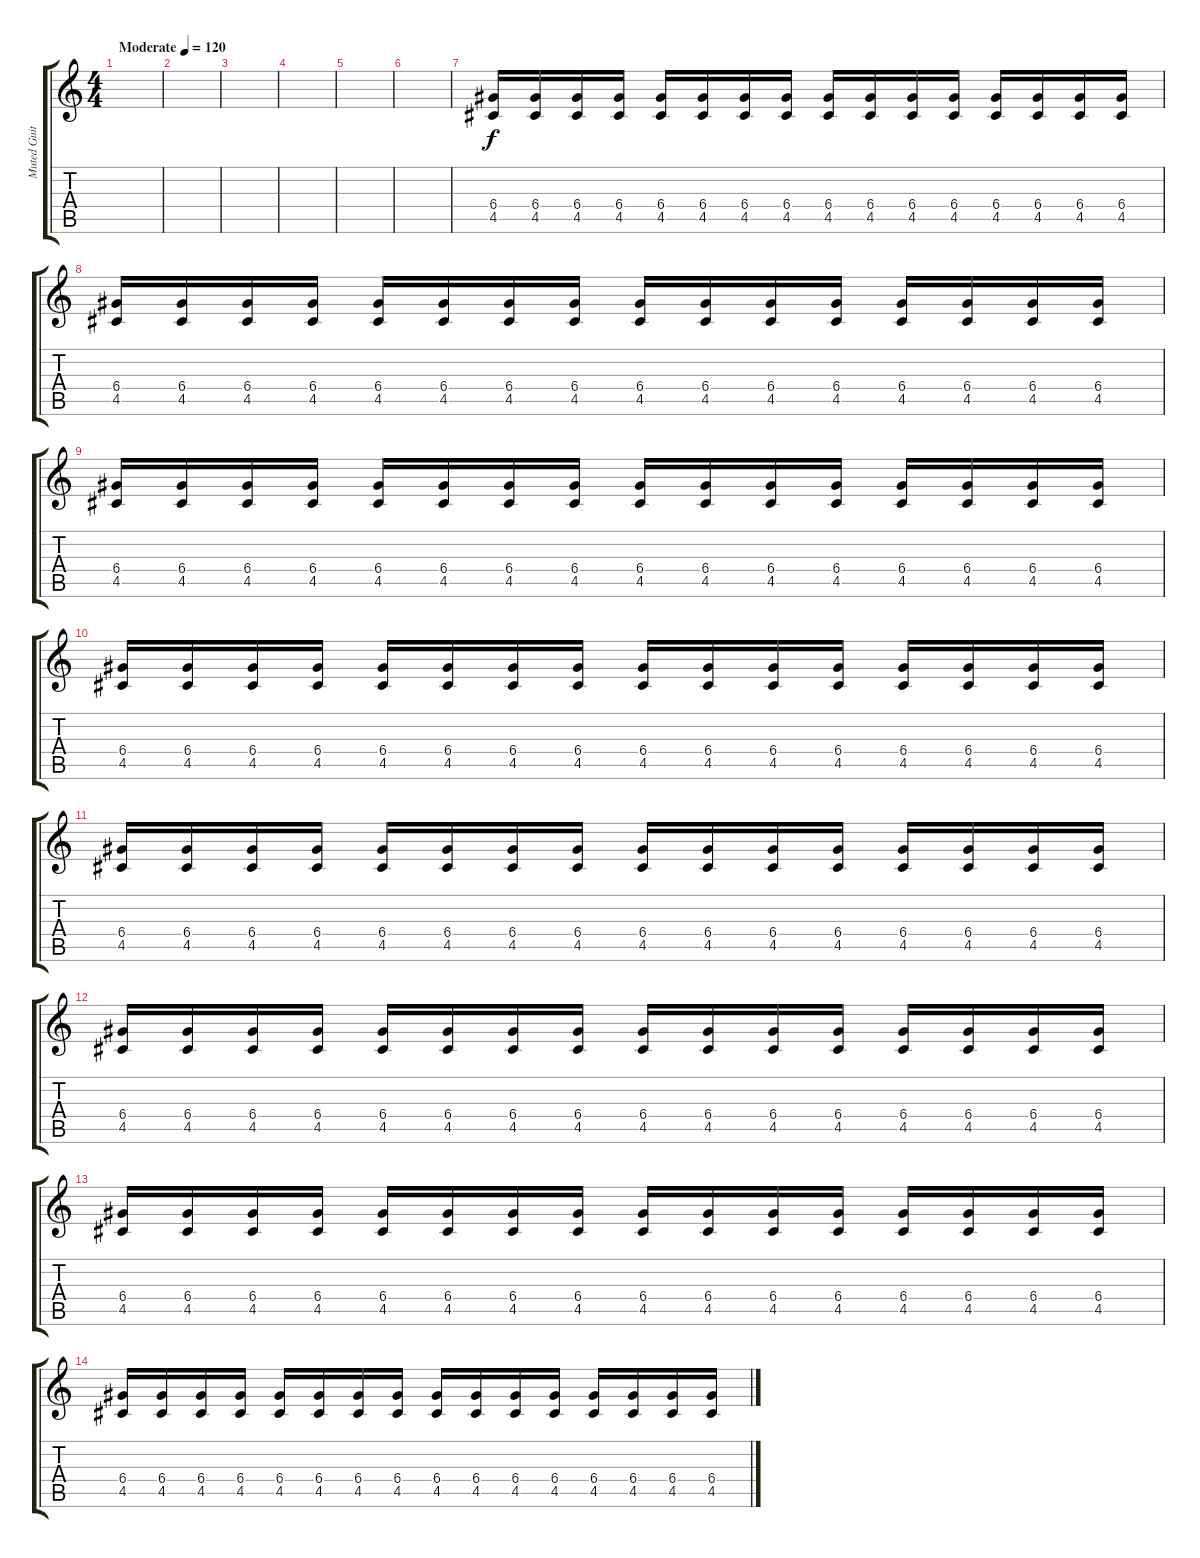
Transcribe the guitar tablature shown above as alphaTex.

\track ("Muted Guitar" "Muted Guit") {instrument electricguitarmuted}
\staff {score tabs}
\tuning (E4 B3 G3 D3 A2 E2) {hide}
\ts (4 4)
\tempo (120 "Moderate")
\clef g2
\ks c
|
|
|
|
|
|
(6.4 4.5).16 (6.4 4.5).16 (6.4 4.5).16 (6.4 4.5).16 (6.4 4.5).16 (6.4 4.5).16 (6.4 4.5).16 (6.4 4.5).16 (6.4 4.5).16 (6.4 4.5).16 (6.4 4.5).16 (6.4 4.5).16 (6.4 4.5).16 (6.4 4.5).16 (6.4 4.5).16 (6.4 4.5).16 |
(6.4 4.5).16 (6.4 4.5).16 (6.4 4.5).16 (6.4 4.5).16 (6.4 4.5).16 (6.4 4.5).16 (6.4 4.5).16 (6.4 4.5).16 (6.4 4.5).16 (6.4 4.5).16 (6.4 4.5).16 (6.4 4.5).16 (6.4 4.5).16 (6.4 4.5).16 (6.4 4.5).16 (6.4 4.5).16 |
(6.4 4.5).16 (6.4 4.5).16 (6.4 4.5).16 (6.4 4.5).16 (6.4 4.5).16 (6.4 4.5).16 (6.4 4.5).16 (6.4 4.5).16 (6.4 4.5).16 (6.4 4.5).16 (6.4 4.5).16 (6.4 4.5).16 (6.4 4.5).16 (6.4 4.5).16 (6.4 4.5).16 (6.4 4.5).16 |
(6.4 4.5).16 (6.4 4.5).16 (6.4 4.5).16 (6.4 4.5).16 (6.4 4.5).16 (6.4 4.5).16 (6.4 4.5).16 (6.4 4.5).16 (6.4 4.5).16 (6.4 4.5).16 (6.4 4.5).16 (6.4 4.5).16 (6.4 4.5).16 (6.4 4.5).16 (6.4 4.5).16 (6.4 4.5).16 |
(6.4 4.5).16 (6.4 4.5).16 (6.4 4.5).16 (6.4 4.5).16 (6.4 4.5).16 (6.4 4.5).16 (6.4 4.5).16 (6.4 4.5).16 (6.4 4.5).16 (6.4 4.5).16 (6.4 4.5).16 (6.4 4.5).16 (6.4 4.5).16 (6.4 4.5).16 (6.4 4.5).16 (6.4 4.5).16 |
(6.4 4.5).16 (6.4 4.5).16 (6.4 4.5).16 (6.4 4.5).16 (6.4 4.5).16 (6.4 4.5).16 (6.4 4.5).16 (6.4 4.5).16 (6.4 4.5).16 (6.4 4.5).16 (6.4 4.5).16 (6.4 4.5).16 (6.4 4.5).16 (6.4 4.5).16 (6.4 4.5).16 (6.4 4.5).16 |
(6.4 4.5).16 (6.4 4.5).16 (6.4 4.5).16 (6.4 4.5).16 (6.4 4.5).16 (6.4 4.5).16 (6.4 4.5).16 (6.4 4.5).16 (6.4 4.5).16 (6.4 4.5).16 (6.4 4.5).16 (6.4 4.5).16 (6.4 4.5).16 (6.4 4.5).16 (6.4 4.5).16 (6.4 4.5).16 |
(6.4 4.5).16 (6.4 4.5).16 (6.4 4.5).16 (6.4 4.5).16 (6.4 4.5).16 (6.4 4.5).16 (6.4 4.5).16 (6.4 4.5).16 (6.4 4.5).16 (6.4 4.5).16 (6.4 4.5).16 (6.4 4.5).16 (6.4 4.5).16 (6.4 4.5).16 (6.4 4.5).16 (6.4 4.5).16
